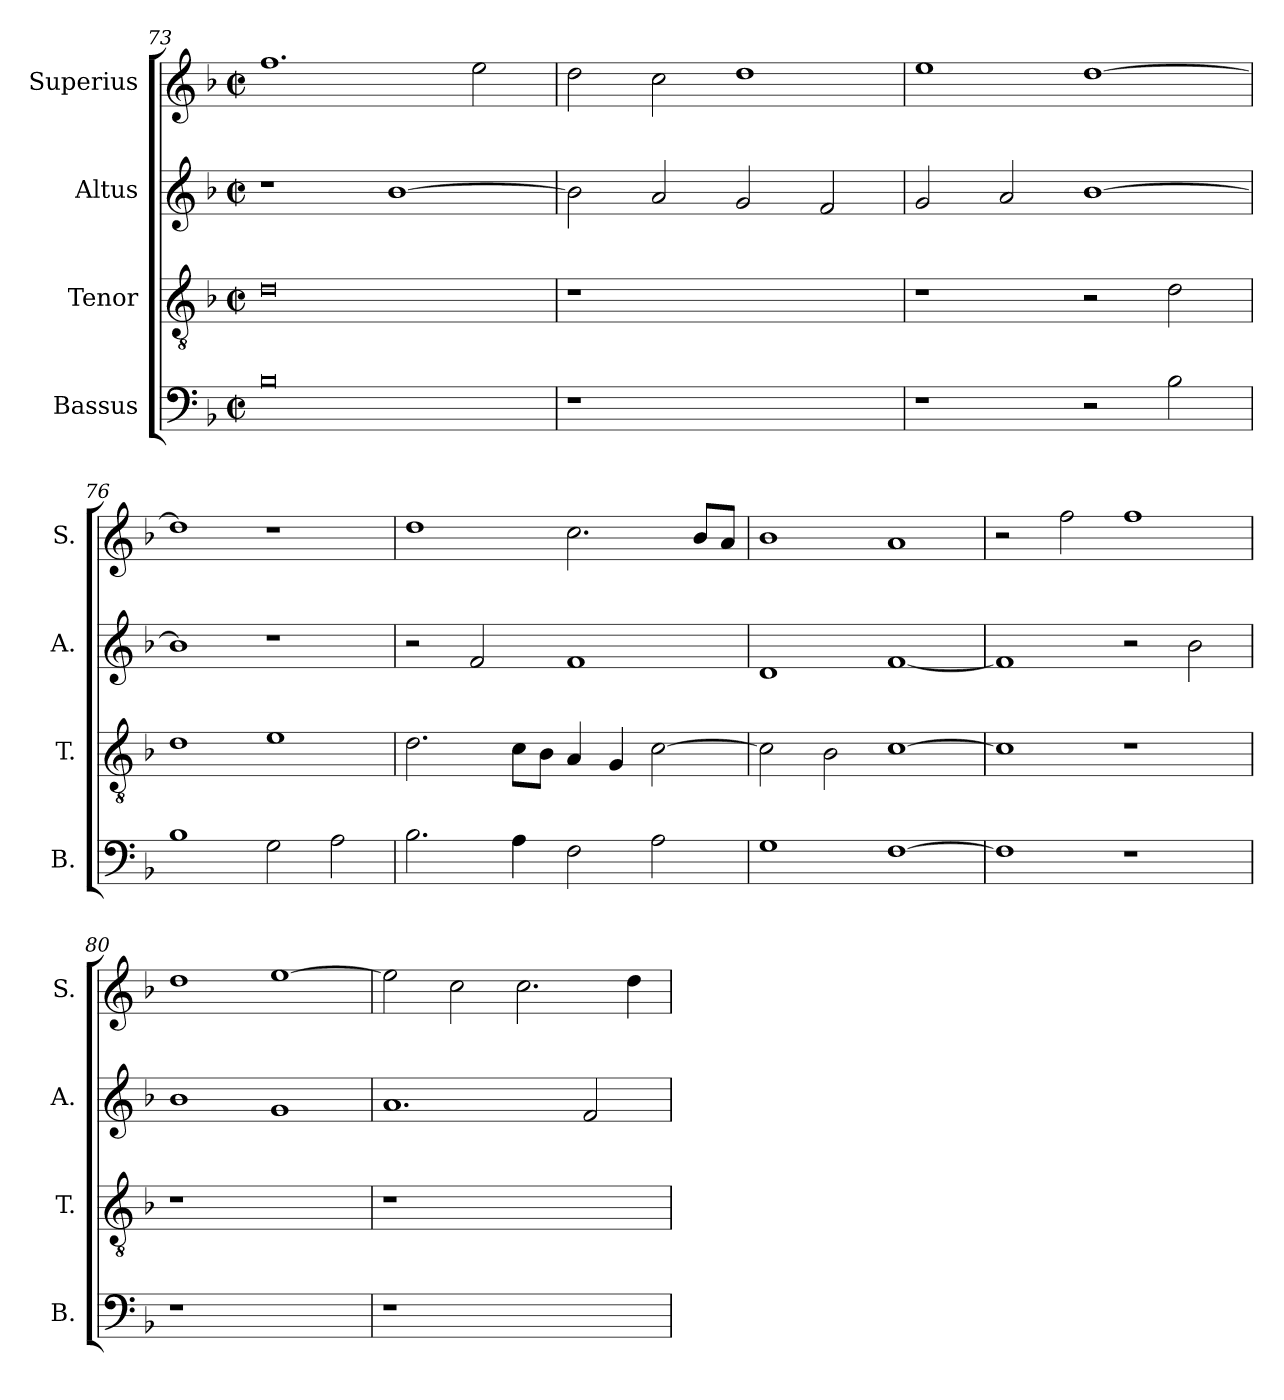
**kern	**kern	**kern	**kern
*part4	*part3	*part2	*part1
*staff4	*staff3	*staff2	*staff1
*I"Bassus	*I"Tenor	*I"Altus	*I"Superius
*I'B.	*I'T.	*I'A.	*I'S.
*clefF4	*clefGv2	*clefG2	*clefG2
*	*ITrd7c12	*	*
*k[b-]	*k[b-]	*k[b-]	*k[b-]
*F:	*F:	*F:	*F:
*M2/2	*M2/2	*M2/2	*M2/2
*met(c|)	*met(c|)	*met(c|)	*met(c|)
=73	=73	=73	=73
0B-i	0Di	1r	1.ffi
.	.	[>1b-i	.
.	.	.	2eei\
=74	=74	=74	=74
!LO:N:vis=1	!LO:N:vis=1	!	!
1r	1r	2b-i\]	2ddi\
.	.	2ai/	2cci\
1ryy	1ryy	2gi/	1ddi
.	.	2fi/	.
!!LO:LB:g=z
=75	=75	=75	=75
1r	1r	2gi/	1eei
.	.	2ai/	.
2r	2r	[>1b-i	[>1ddi
2B-i\	2Di\	.	.
=76	=76	=76	=76
1B-i	1Di	1b-i]	1ddi]
2Gi\	1Ei	1r	1r
2Ai\	.	.	.
=77	=77	=77	=77
2.B-i\	2.Di\	2r	1ddi
.	.	2fi/	.
4Ai\	8Ci\L	.	.
.	8BB-i\J	.	.
2Fi\	4AAi/	1fi	2.cci\
.	4GGi/	.	.
2Ai\	[>2Ci\	.	.
.	.	.	8b-i/L
.	.	.	8ai/J
=78	=78	=78	=78
1Gi	2Ci\]	1di	1b-i
.	2BB-i\	.	.
[>1Fi	[>1Ci	[<1fi	1ai
=79	=79	=79	=79
1Fi]	1Ci]	1fi]	2r
.	.	.	2ffi\
1r	1r	2r	1ffi
.	.	2b-i\	.
!!LO:PB:g=z
=80	=80	=80	=80
!LO:N:vis=1	!LO:N:vis=1	!	!
1r	1r	1b-i	1ddi
1ryy	1ryy	1gi	[>1eei
=81	=81	=81	=81
!LO:N:vis=1	!LO:N:vis=1	!	!
1r	1r	1.ai	2eei\]
.	.	.	2cci\
1ryy	1ryy	.	2.cci\
.	.	2fi/	.
.	.	.	4ddi\
=	=	=	=
*-	*-	*-	*-
